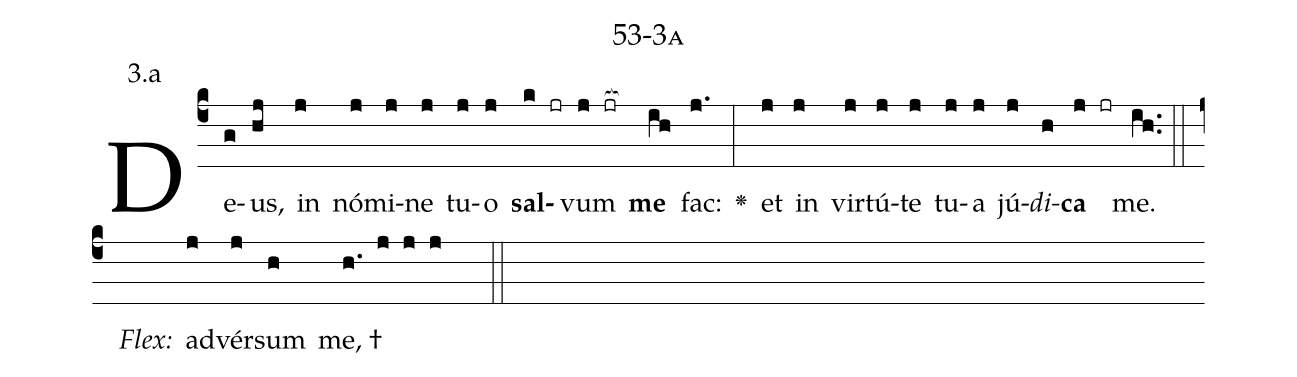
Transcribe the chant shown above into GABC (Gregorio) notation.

name: 53-3a;
annotation: 3.a;
%%
(c4)De(g)us,(hj) in(j) nó(j)mi(j)ne(j) tu(j)o(j) <b>sal</b>(k jr)vum(j jr[ocb:1{]) <b>me</b>(ih[ocb:0}]) fac:(j.) <v>\greheightstar</v>(:) et(j) in(j) vir(j)tú(j)te(j) tu(j)a(j) jú(j)<i>di</i>(h)<b>ca</b>(j jr) me.(ih..) (::)
<i>Flex:</i>()  ad(j)vér(j)sum(h) me, †(h. j j j  ::)

%E(j) u(j) o(j) u(h) a(j) e.(ih..) (::)
